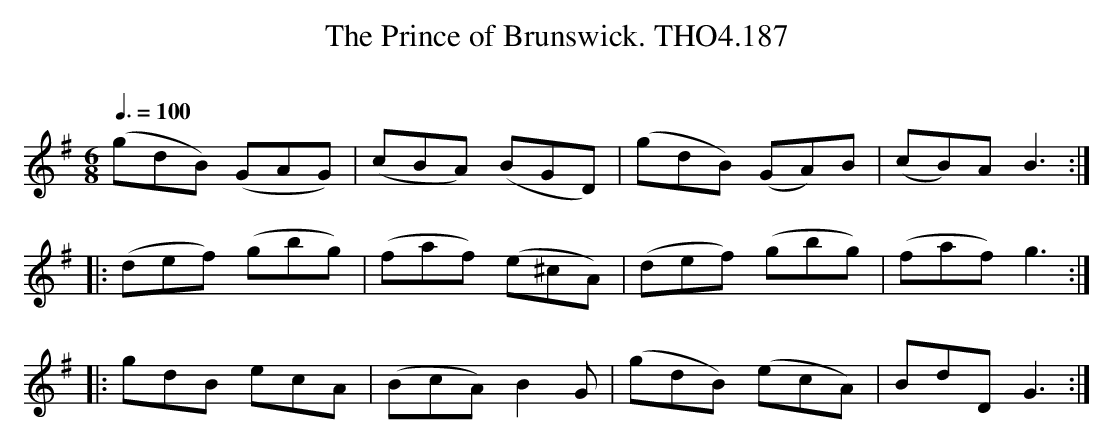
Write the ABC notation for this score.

X:1
T:Prince of Brunswick. THO4.187, The
O:
M:6/8
L:1/8
Q:3/8=100
K:G
(gdB) (GAG)|(cBA) (BGD)|(gdB) (GA)B|(cB)A B3:|
|:(def) (gbg)|(faf) (e^cA)|(def) (gbg)|(faf) g3:|
|:gdB ecA|(BcA) B2 G|(gdB) (ecA)|BdD G3:|
